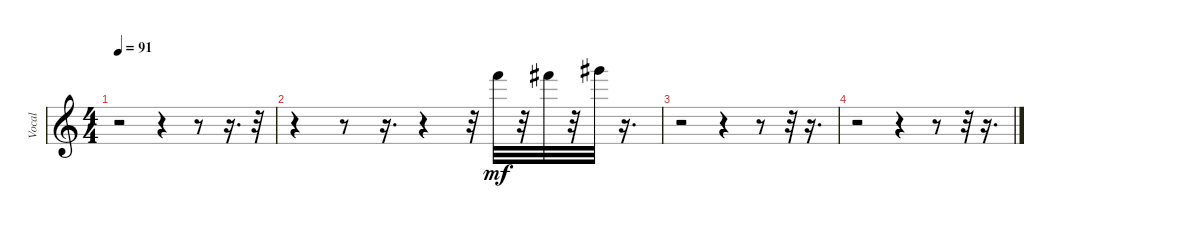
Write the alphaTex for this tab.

\track ("Vocal" "Vocal") {instrument electricgrandpiano}
\staff {score}
\tuning (E4 B3 G3 D3 A2 E2 B1) {hide}
\ts (4 4)
\tempo 91
\clef g2
\ks c
r.2{dy mf} r.4 r.8 r.16{d} r.32 |
r.4 r.8 r.16{d} r.4 r.32 25.1.32 r.32 26.1.32 r.32 28.1.32 r.16{d} |
r.2 r.4 r.8 r.32 r.16{d} |
r.2 r.4 r.8 r.32 r.16{d}
